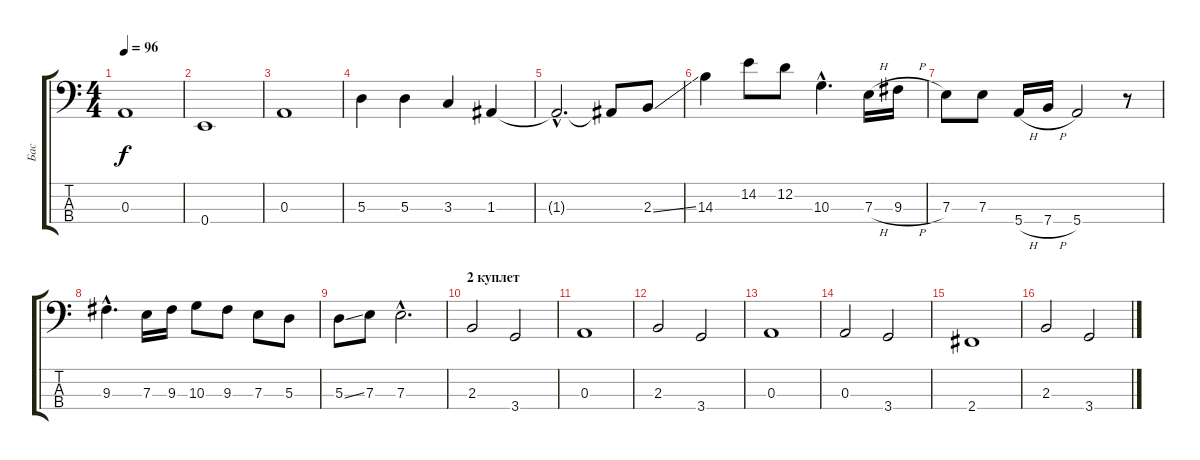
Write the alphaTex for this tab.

\track ("Бас" "Бас") {instrument electricbassfinger}
\staff {score tabs}
\tuning (G2 D2 A1 E1) {hide}
\ts (4 4)
\tempo 96
\clef f4
\ks c
0.3.1{dy f} |
0.4.1 |
0.3.1 |
5.3.4 5.3.4 3.3.4 1.3.4 |
1.3{hac t}.2{d} 1.3{t}.8 2.3{ss}.8 |
14.3.4 14.2.8 12.2.8 10.3{hac}.4{d} 7.3{h}.16 9.3{h}.16 |
7.3.8 7.3.8 5.4{h}.16 7.4{h}.16 5.4.2 r.8 |
9.3{hac}.4{d} 7.3.16 9.3.16 10.3.8 9.3.8 7.3.8 5.3.8 |
5.3{ss}.8 7.3.8 7.3{hac}.2{d} |
\section ("" "2 куплет")
2.3.2 3.4.2 |
0.3.1 |
2.3.2 3.4.2 |
0.3.1 |
0.3.2 3.4.2 |
2.4.1 |
2.3.2 3.4.2
